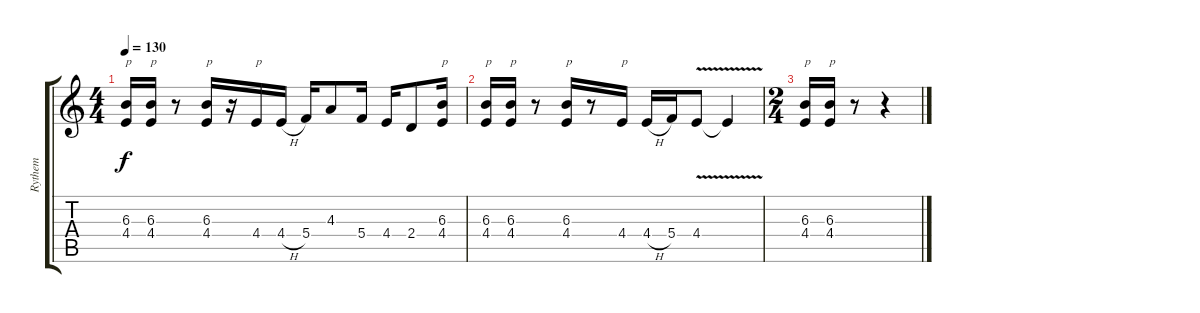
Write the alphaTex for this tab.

\track ("Rythem" "Rythem") {instrument distortionguitar}
\staff {score tabs}
\tuning (D4 A3 F3 C3 G2 D2) {hide}
\ts (4 4)
\tempo 130
\clef g2
\ks c
(6.3 4.4).16{txt "p" dy f} (6.3 4.4).16{txt "p"} r.8 (6.3 4.4).16{txt "p"} r.16 4.4.16{txt "p"} 4.4{h}.16 5.4.16 4.3.8 5.4.16 4.4.16 2.4.8 (6.3 4.4).16{txt "p"} |
(6.3 4.4).16{txt "p"} (6.3 4.4).16{txt "p"} r.8 (6.3 4.4).16{txt "p"} r.8 4.4.16{txt "p"} 4.4{h}.16 5.4.16 4.4{v}.8 4.4{t}.4 |
\ts (2 4)
(6.3 4.4).16{txt "p"} (6.3 4.4).16{txt "p"} r.8 r.4
